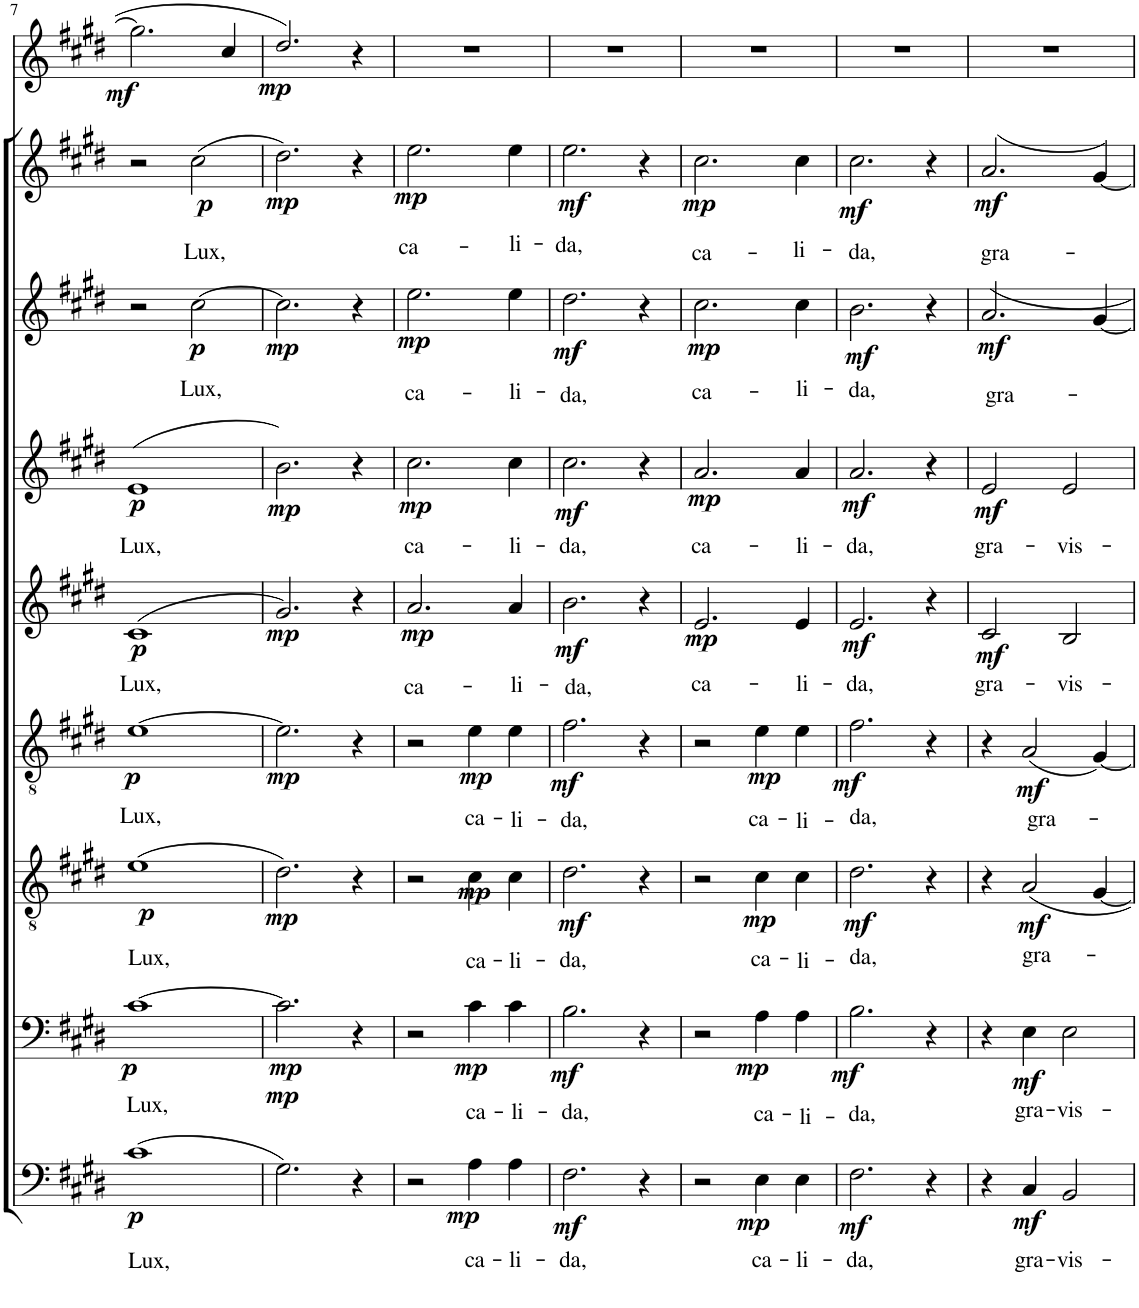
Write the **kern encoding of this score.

**kern	**text	**dynam	**kern	**text	**dynam	**kern	**text	**dynam	**kern	**text	**dynam	**kern	**text	**dynam	**kern	**text	**dynam	**kern	**text	**dynam	**kern	**text	**text	**dynam	**kern	**dynam
*part9	*part9	*part9	*part8	*part8	*part8	*part7	*part7	*part7	*part6	*part6	*part6	*part5	*part5	*part5	*part4	*part4	*part4	*part3	*part3	*part3	*part2	*part2	*part2	*part2	*part1	*part1
*staff9	*staff9	*staff9	*staff8	*staff8	*staff8	*staff7	*staff7	*staff7	*staff6	*staff6	*staff6	*staff5	*staff5	*staff5	*staff4	*staff4	*staff4	*staff3	*staff3	*staff3	*staff2	*staff2	*staff2	*staff2	*staff1	*staff1
*I"Bassi II	*	*	*I"Bassi I	*	*	*I"Tenori II	*	*	*I"Tenori I	*	*	*I"Contralti II	*	*	*I"Contralti I	*	*	*I"Soprani II	*	*	*I"Soprani I	*	*	*	*I"Solista	*
!!LO:PB:g=z
*clefF4	*	*	*clefF4	*	*	*clefGv2	*	*	*clefGv2	*	*	*clefG2	*	*	*clefG2	*	*	*clefG2	*	*	*clefG2	*	*	*	*clefG2	*
*k[f#c#g#d#]	*	*	*k[f#c#g#d#]	*	*	*k[f#c#g#d#]	*	*	*k[f#c#g#d#]	*	*	*k[f#c#g#d#]	*	*	*k[f#c#g#d#]	*	*	*k[f#c#g#d#]	*	*	*k[f#c#g#d#]	*	*	*	*k[f#c#g#d#]	*
*E:	*	*	*E:	*	*	*E:	*	*	*E:	*	*	*E:	*	*	*E:	*	*	*E:	*	*	*E:	*	*	*	*E:	*
*M4/4	*	*	*M4/4	*	*	*M4/4	*	*	*M4/4	*	*	*M4/4	*	*	*M4/4	*	*	*M4/4	*	*	*M4/4	*	*	*	*M4/4	*
*met(c)	*	*	*met(c)	*	*	*met(c)	*	*	*met(c)	*	*	*met(c)	*	*	*met(c)	*	*	*met(c)	*	*	*met(c)	*	*	*	*met(c)	*
=7	=7	=7	=7	=7	=7	=7	=7	=7	=7	=7	=7	=7	=7	=7	=7	=7	=7	=7	=7	=7	=7	=7	=7	=7	=7	=7
!	!LO:LY:b	!LO:DY:b	!	!LO:LY:b	!LO:DY:b	!	!LO:LY:b	!LO:DY:b	!	!LO:LY:b	!LO:DY:b	!	!LO:LY:b	!LO:DY:b	!	!LO:LY:b	!LO:DY:b	!	!	!	!	!	!	!	!	!LO:DY:b
(1c#	Lux,	p	[1c#	Lux,	p	(1e	Lux,	p	[1e	Lux,	p	(1c#	Lux,	p	(1e	Lux,	p	2r	.	.	2r	.	.	.	2.gg#\]	mf
!	!	!	!	!	!	!	!	!	!	!	!	!	!	!	!	!	!	!	!LO:LY:b	!LO:DY:b	!	!	!LO:LY:b	!LO:DY:b	!	!
.	.	.	.	.	.	.	.	.	.	.	.	.	.	.	.	.	.	[2cc#\	Lux,	p	(2cc#\	.	Lux,	p	.	.
.	.	.	.	.	.	.	.	.	.	.	.	.	.	.	.	.	.	.	.	.	.	.	.	.	4cc#/	.
=8	=8	=8	=8	=8	=8	=8	=8	=8	=8	=8	=8	=8	=8	=8	=8	=8	=8	=8	=8	=8	=8	=8	=8	=8	=8	=8
!	!	!	!	!	!LO:DY:b	!	!	!	!	!	!	!	!	!	!	!	!	!	!	!	!	!	!	!	!	!
!	!	!	!	!	!LO:DY:n=1:b	!	!	!LO:DY:b	!	!	!LO:DY:b	!	!	!LO:DY:b	!	!	!LO:DY:b	!	!	!LO:DY:b	!	!	!	!LO:DY:b	!	!LO:DY:b
2.G#\)	.	.	2.c#\]	.	mp mp	2.d#\)	.	mp	2.e\]	.	mp	2.g#/)	.	mp	2.b\)	.	mp	2.cc#\]	.	mp	2.dd#\)	.	.	mp	2.dd#/	mp
4r	.	.	4r	.	.	4r	.	.	4r	.	.	4r	.	.	4r	.	.	4r	.	.	4r	.	.	.	4r	.
=9	=9	=9	=9	=9	=9	=9	=9	=9	=9	=9	=9	=9	=9	=9	=9	=9	=9	=9	=9	=9	=9	=9	=9	=9	=9	=9
!	!	!	!	!	!	!	!	!	!	!	!	!	!LO:LY:b	!LO:DY:b	!	!LO:LY:b	!LO:DY:b	!	!LO:LY:b	!LO:DY:b	!	!	!LO:LY:b	!LO:DY:b	!	!
2r	.	.	2r	.	.	2r	.	.	2r	.	.	2.a/	ca-	mp	2.cc#\	ca-	mp	2.ee\	ca-	mp	2.ee\	.	ca-	mp	1r	.
!	!LO:LY:b	!LO:DY:b	!	!LO:LY:b	!LO:DY:b	!	!LO:LY:b	!LO:DY:b	!	!LO:LY:b	!LO:DY:b	!	!	!	!	!	!	!	!	!	!	!	!	!	!	!
4A\	ca-	mp	4c#\	ca-	mp	4c#\	ca-	mp	4e\	ca-	mp	.	.	.	.	.	.	.	.	.	.	.	.	.	.	.
!	!LO:LY:b	!	!	!LO:LY:b	!	!	!LO:LY:b	!	!	!LO:LY:b	!	!	!LO:LY:b	!	!	!LO:LY:b	!	!	!LO:LY:b	!	!	!	!LO:LY:b	!	!	!
4A\	-li-	.	4c#\	-li-	.	4c#\	-li-	.	4e\	-li-	.	4a/	-li-	.	4cc#\	-li-	.	4ee\	-li-	.	4ee\	.	-li-	.	.	.
=10	=10	=10	=10	=10	=10	=10	=10	=10	=10	=10	=10	=10	=10	=10	=10	=10	=10	=10	=10	=10	=10	=10	=10	=10	=10	=10
!	!LO:LY:b	!LO:DY:b	!	!LO:LY:b	!LO:DY:b	!	!LO:LY:b	!LO:DY:b	!	!LO:LY:b	!LO:DY:b	!	!LO:LY:b	!LO:DY:b	!	!LO:LY:b	!LO:DY:b	!	!LO:LY:b	!LO:DY:b	!	!	!LO:LY:b	!LO:DY:b	!	!
2.F#\	-da,	mf	2.B\	-da,	mf	2.d#\	-da,	mf	2.f#\	-da,	mf	2.b\	-da,	mf	2.cc#\	-da,	mf	2.dd#\	-da,	mf	2.ee\	.	-da,	mf	1r	.
4r	.	.	4r	.	.	4r	.	.	4r	.	.	4r	.	.	4r	.	.	4r	.	.	4r	.	.	.	.	.
=11	=11	=11	=11	=11	=11	=11	=11	=11	=11	=11	=11	=11	=11	=11	=11	=11	=11	=11	=11	=11	=11	=11	=11	=11	=11	=11
!	!	!	!	!	!	!	!	!	!	!	!	!	!LO:LY:b	!LO:DY:b	!	!LO:LY:b	!LO:DY:b	!	!LO:LY:b	!LO:DY:b	!	!	!LO:LY:b	!LO:DY:b	!	!
2r	.	.	2r	.	.	2r	.	.	2r	.	.	2.e/	ca-	mp	2.a/	ca-	mp	2.cc#\	ca-	mp	2.cc#\	.	ca-	mp	1r	.
!	!LO:LY:b	!LO:DY:b	!	!LO:LY:b	!LO:DY:b	!	!LO:LY:b	!LO:DY:b	!	!LO:LY:b	!LO:DY:b	!	!	!	!	!	!	!	!	!	!	!	!	!	!	!
4E\	ca-	mp	4A\	ca-	mp	4c#\	ca-	mp	4e\	ca-	mp	.	.	.	.	.	.	.	.	.	.	.	.	.	.	.
!	!LO:LY:b	!	!	!LO:LY:b	!	!	!LO:LY:b	!	!	!LO:LY:b	!	!	!LO:LY:b	!	!	!LO:LY:b	!	!	!LO:LY:b	!	!	!	!LO:LY:b	!	!	!
4E\	-li-	.	4A\	-li-	.	4c#\	-li-	.	4e\	-li-	.	4e/	-li-	.	4a/	-li-	.	4cc#\	-li-	.	4cc#\	.	-li-	.	.	.
=12	=12	=12	=12	=12	=12	=12	=12	=12	=12	=12	=12	=12	=12	=12	=12	=12	=12	=12	=12	=12	=12	=12	=12	=12	=12	=12
!	!LO:LY:b	!LO:DY:b	!	!LO:LY:b	!LO:DY:b	!	!LO:LY:b	!LO:DY:b	!	!LO:LY:b	!LO:DY:b	!	!LO:LY:b	!LO:DY:b	!	!LO:LY:b	!LO:DY:b	!	!LO:LY:b	!LO:DY:b	!	!	!LO:LY:b	!LO:DY:b	!	!
2.F#\	-da,	mf	2.B\	-da,	mf	2.d#\	-da,	mf	2.f#\	-da,	mf	2.e/	-da,	mf	2.a/	-da,	mf	2.b\	-da,	mf	2.cc#\	.	-da,	mf	1r	.
4r	.	.	4r	.	.	4r	.	.	4r	.	.	4r	.	.	4r	.	.	4r	.	.	4r	.	.	.	.	.
=13	=13	=13	=13	=13	=13	=13	=13	=13	=13	=13	=13	=13	=13	=13	=13	=13	=13	=13	=13	=13	=13	=13	=13	=13	=13	=13
!	!	!	!	!	!	!	!	!	!	!	!	!	!LO:LY:b	!LO:DY:b	!	!LO:LY:b	!LO:DY:b	!	!LO:LY:b	!LO:DY:b	!	!	!LO:LY:b	!LO:DY:b	!	!
4r	.	.	4r	.	.	4r	.	.	4r	.	.	2c#/	gra-	mf	2e/	gra-	mf	2.a/	gra-	mf	(2.a/	.	gra-	mf	1r	.
!	!LO:LY:b	!LO:DY:b	!	!LO:LY:b	!LO:DY:b	!	!LO:LY:b	!LO:DY:b	!	!LO:LY:b	!LO:DY:b	!	!	!	!	!	!	!	!	!	!	!	!	!	!	!
4C#/	gra-	mf	4E\	gra-	mf	2A/	gra-	mf	(2A/	gra-	mf	.	.	.	.	.	.	.	.	.	.	.	.	.	.	.
!	!LO:LY:b	!	!	!LO:LY:b	!	!	!	!	!	!	!	!	!LO:LY:b	!	!	!LO:LY:b	!	!	!	!	!	!	!	!	!	!
2BB/	-vis-	.	2E\	-vis-	.	.	.	.	.	.	.	2B/	-vis-	.	2e/	-vis-	.	.	.	.	.	.	.	.	.	.
.	.	.	.	.	.	[4G#/	.	.	[4G#/)	.	.	.	.	.	.	.	.	[4g#/	.	.	[4g#/)	.	.	.	.	.
=	=	=	=	=	=	=	=	=	=	=	=	=	=	=	=	=	=	=	=	=	=	=	=	=	=	=
*-	*-	*-	*-	*-	*-	*-	*-	*-	*-	*-	*-	*-	*-	*-	*-	*-	*-	*-	*-	*-	*-	*-	*-	*-	*-	*-
